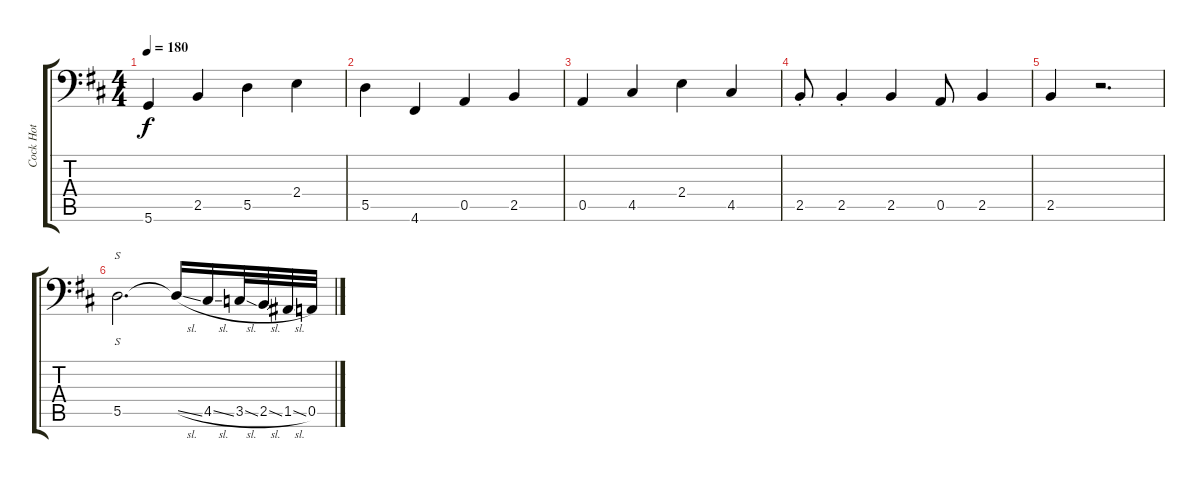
\track ("Cock Hot" "Cock Hot") {instrument electricbassfinger}
\staff {score tabs}
\tuning (E3 B2 G2 D2 A1 D1) {hide}
\ts (4 4)
\tempo 180
\clef f4
\ks d
5.6.4{dy f} 2.5.4 5.5.4 2.4.4 |
5.5.4 4.6.4 0.5.4 2.5.4 |
0.5.4 4.5.4 2.4.4 4.5.4 |
2.5{st}.8 2.5{st}.4 2.5.4 0.5.8 2.5.4 |
2.5.4 r.2{d} |
5.5.2{s d} 5.5{sl t}.16 4.5{sl}.16 3.5{sl}.32 2.5{sl}.32 1.5{sl}.32 0.5.32
